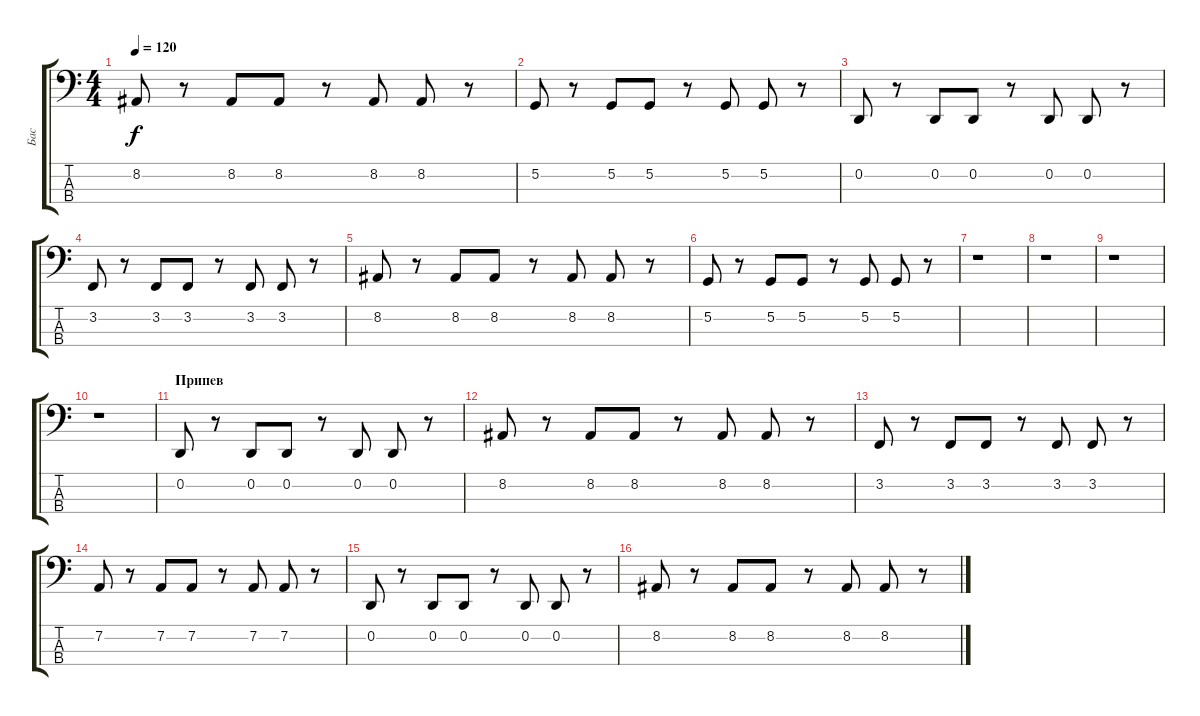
\track ("Бас" "Бас") {instrument lead2sawtooth}
\staff {score tabs}
\tuning (G2 D2 A1 E1) {hide}
\ts (4 4)
\tempo 120
\clef f4
\ks c
8.2.8{dy f} r.8 8.2.8 8.2.8 r.8 8.2.8 8.2.8 r.8 |
5.2.8 r.8 5.2.8 5.2.8 r.8 5.2.8 5.2.8 r.8 |
0.2.8 r.8 0.2.8 0.2.8 r.8 0.2.8 0.2.8 r.8 |
3.2.8 r.8 3.2.8 3.2.8 r.8 3.2.8 3.2.8 r.8 |
8.2.8 r.8 8.2.8 8.2.8 r.8 8.2.8 8.2.8 r.8 |
5.2.8 r.8 5.2.8 5.2.8 r.8 5.2.8 5.2.8 r.8 |
r.1 |
r.1 |
r.1 |
r.1 |
\section ("" "Припев")
0.2.8 r.8 0.2.8 0.2.8 r.8 0.2.8 0.2.8 r.8 |
8.2.8 r.8 8.2.8 8.2.8 r.8 8.2.8 8.2.8 r.8 |
3.2.8 r.8 3.2.8 3.2.8 r.8 3.2.8 3.2.8 r.8 |
7.2.8 r.8 7.2.8 7.2.8 r.8 7.2.8 7.2.8 r.8 |
0.2.8 r.8 0.2.8 0.2.8 r.8 0.2.8 0.2.8 r.8 |
8.2.8 r.8 8.2.8 8.2.8 r.8 8.2.8 8.2.8 r.8
